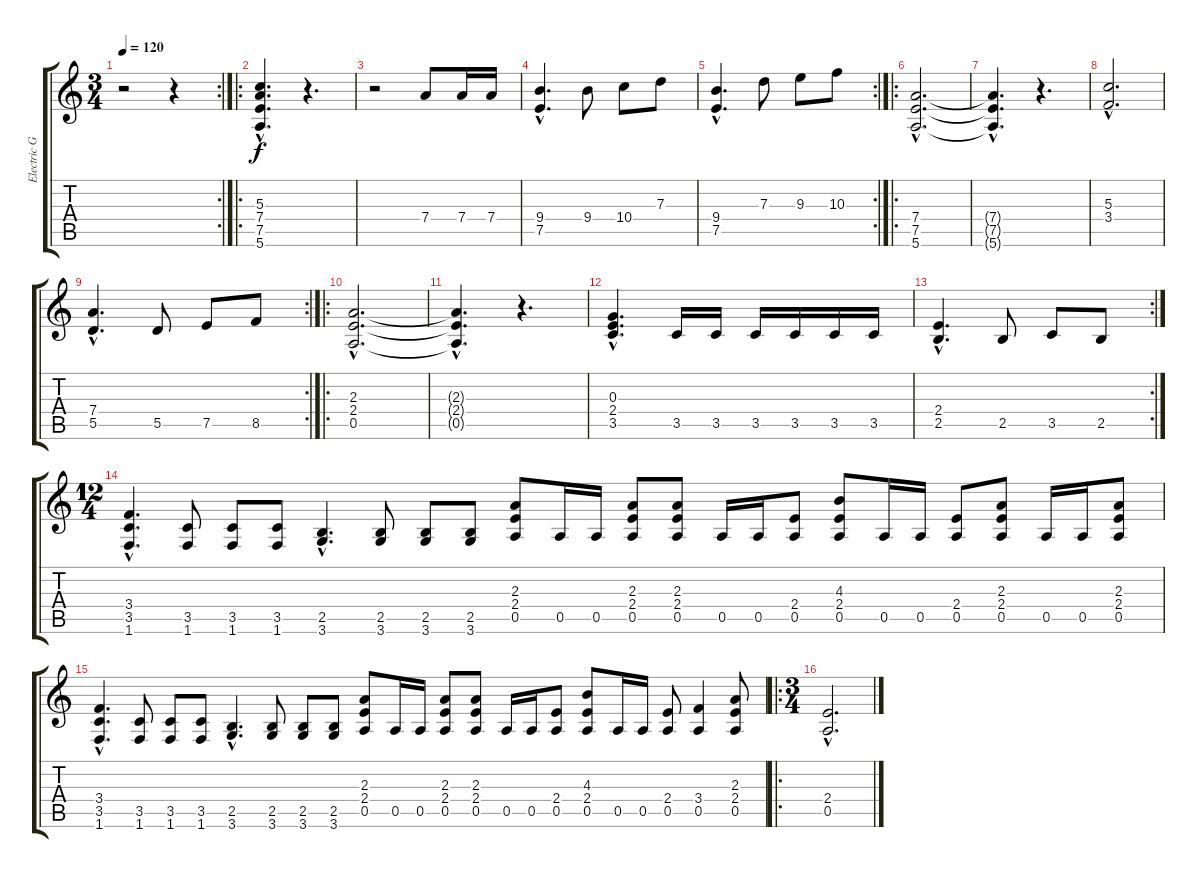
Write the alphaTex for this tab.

\track ("Electric Guitar 2 (Disto)" "Electric G") {instrument distortionguitar}
\staff {score tabs}
\tuning (E4 B3 G3 D3 A2 E2) {hide}
\rc 2
\ts (3 4)
\tempo 120
\clef g2
\ks c
r.2{dy f} r.4 |
\ro
(5.3{hac} 7.4{hac} 7.5{hac} 5.6{hac}).4{d} r.4{d} |
r.2 7.4.8 7.4.16 7.4.16 |
(9.4{hac} 7.5{hac}).4{d} 9.4.8 10.4.8 7.3.8 |
\rc 2
(9.4{hac} 7.5{hac}).4{d} 7.3.8 9.3.8 10.3.8 |
\ro
(7.4{hac} 7.5{hac} 5.6{hac}).2{d} |
(7.4{hac t} 7.5{hac t} 5.6{hac t}).4{d} r.4{d} |
(5.3{hac} 3.4{hac}).2{d} |
\rc 2
(7.4{hac} 5.5{hac}).4{d} 5.5.8 7.5.8 8.5.8 |
\ro
(2.3{hac} 2.4{hac} 0.5{hac}).2{d} |
(2.3{hac t} 2.4{hac t} 0.5{hac t}).4{d} r.4{d} |
(0.3{hac} 2.4{hac} 3.5{hac}).4{d} 3.5.16 3.5.16 3.5.16 3.5.16 3.5.16 3.5.16 |
\rc 2
(2.4{hac} 2.5{hac}).4{d} 2.5.8 3.5.8 2.5.8 |
\ts (12 4)
(3.4{hac} 3.5{hac} 1.6{hac}).4{d} (3.5 1.6).8 (3.5 1.6).8 (3.5 1.6).8 (2.5{hac} 3.6{hac}).4{d} (2.5 3.6).8 (2.5 3.6).8 (2.5 3.6).8 (2.3 2.4 0.5).8 0.5.16 0.5.16 (2.3 2.4 0.5).8 (2.3 2.4 0.5).8 0.5.16 0.5.16 (2.4 0.5).8 (4.3 2.4 0.5).8 0.5.16 0.5.16 (2.4 0.5).8 (2.3 2.4 0.5).8 0.5.16 0.5.16 (2.3 2.4 0.5).8 |
(3.4{hac} 3.5{hac} 1.6{hac}).4{d} (3.5 1.6).8 (3.5 1.6).8 (3.5 1.6).8 (2.5{hac} 3.6{hac}).4{d} (2.5 3.6).8 (2.5 3.6).8 (2.5 3.6).8 (2.3 2.4 0.5).8 0.5.16 0.5.16 (2.3 2.4 0.5).8 (2.3 2.4 0.5).8 0.5.16 0.5.16 (2.4 0.5).8 (4.3 2.4 0.5).8 0.5.16 0.5.16 (2.4 0.5).8 (3.4 0.5).4 (2.3 2.4 0.5).8 |
\ro
\ts (3 4)
(2.4{hac} 0.5{hac}).2{d}
